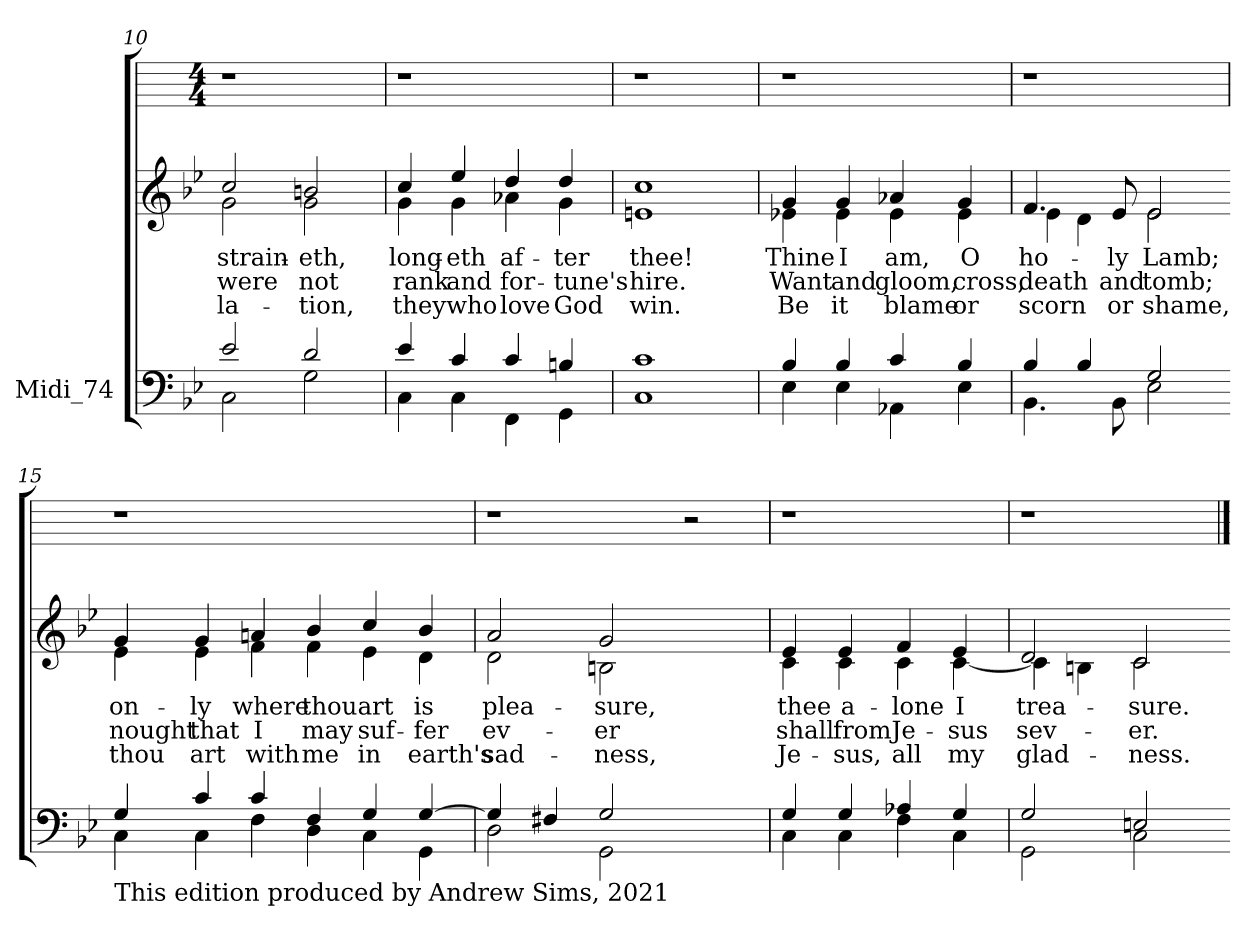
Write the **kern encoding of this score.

**kern	**kern	**text	**text	**text	**kern
*part3	*part2	*part2	*part2	*part2	*part1
*staff3	*staff2	*staff2	*staff2	*staff2	*staff1
*I"Midi_74	*	*	*	*	*
!!LO:LB:g=z
*clefF4	*clefG2	*	*	*	*
*k[b-e-]	*k[b-e-]	*	*	*	*
*B-:	*B-:	*	*	*	*
*	*	*	*	*	*M4/4
=10	=10	=10	=10	=10	=10
*^	*	*	*	*	*
!	!	!	!LO:LY:b	!LO:LY:b	!LO:LY:b	!
*	*	*^	*	*	*	*
2e-/	2C\	2cc/	2g\	-strain-	-were	la-	1r
!	!	!	!	!LO:LY:b	!LO:LY:b	!LO:LY:b	!
2d/	2G\	2bn/	2g\	-eth,	not	tion,	.
=11	=11	=11	=11	=11	=11	=11	=11
!	!	!	!	!LO:LY:b	!LO:LY:b	!LO:LY:b	!
4e-/	4C\	4cc/	4g\	long-	-rank	they	1r
!	!	!	!	!LO:LY:b	!LO:LY:b	!LO:LY:b	!
4c/	4C\	4ee-/	4g\	eth	and	who	.
!	!	!	!	!LO:LY:b	!LO:LY:b	!LO:LY:b	!
4c/	4FF\	4dd/	4a-X\	af-	-for-	-love	.
!	!	!	!	!LO:LY:b	!LO:LY:b	!LO:LY:b	!
4Bn/	4GG\	4dd/	4g\	ter	tune's	God	.
=12	=12	=12	=12	=12	=12	=12	=12
!	!	!	!	!LO:LY:b	!LO:LY:b	!LO:LY:b	!
1c/	1C\	1cc/	1en\	thee!	hire.	win.	1r
=13	=13	=13	=13	=13	=13	=13	=13
!	!	!	!	!LO:LY:b	!LO:LY:b	!LO:LY:b	!
4B-/	4E-\	4g/	4e-X\	Thine	Want	Be	1r
!	!	!	!	!LO:LY:b	!LO:LY:b	!LO:LY:b	!
4B-/	4E-\	4g/	4e-\	I	and	it	.
!	!	!	!	!LO:LY:b	!LO:LY:b	!LO:LY:b	!
4c/	4AA-X\	4a-X/	4e-\	am,	gloom,	blame	.
!	!	!	!	!LO:LY:b	!LO:LY:b	!LO:LY:b	!
4B-/	4E-\	4g/	4e-\	O	cross,	or	.
=14	=14	=14	=14	=14	=14	=14	=14
!	!	!	!	!LO:LY:b	!LO:LY:b	!LO:LY:b	!
4B-/	4.BB-\	4.f/	4e-\	ho-	-death	scorn	1r
4B-/	.	.	4d\	.	.	.	.
!	!	!	!	!LO:LY:b	!LO:LY:b	!LO:LY:b	!
.	8BB-\	8e-/	.	ly	and	or	.
!	!	!	!	!LO:LY:b	!LO:LY:b	!LO:LY:b	!
2G/	2E-\	2e-/	2e-\	Lamb;	tomb;	shame,	.
!!LO:LB:g=z
=15-	=15-	=15-	=15-	=15	=15	=15	=15
!LO:TX:b:t=This edition produced by Andrew Sims, 2021	!	!	!	!	!	!	!
!	!	!	!	!LO:LY:b	!LO:LY:b	!LO:LY:b	!
4G/	4C\	4g/	4e-\	on-	-nought	thou	1r
!	!	!	!	!LO:LY:b	!LO:LY:b	!LO:LY:b	!
4c/	4C\	4g/	4e-\	ly	that	art	.
!	!	!	!	!LO:LY:b	!LO:LY:b	!LO:LY:b	!
4c/	4F\	4an/	4f\	where	I	with	.
!	!	!	!	!LO:LY:b	!LO:LY:b	!LO:LY:b	!
4F/	4D\	4b-/	4f\	thou	may	me	.
!	!	!	!	!LO:LY:b	!LO:LY:b	!LO:LY:b	!
4G/	4C\	4cc/	4e-\	art	suf-	-in	2ryy
!	!	!	!	!LO:LY:b	!LO:LY:b	!LO:LY:b	!
[4G/	4GG\	4b-/	4d\	is	fer	earth's	.
=16	=16	=16	=16	=16	=16	=16	=16
!	!	!	!	!LO:LY:b	!LO:LY:b	!LO:LY:b	!
4G/]	2D\	2a/	2d\	plea-	-ev-	-sad-	1r
4F#X/	.	.	.	.	.	.	.
!	!	!	!	!LO:LY:b	!LO:LY:b	!LO:LY:b	!
2G/	2GG\	2g/	2Bn\	-sure,	er	ness,	.
2ryy	2ryy	2ryy	2ryy	.	.	.	2r
=17	=17	=17	=17	=17	=17	=17	=17
!	!	!	!	!LO:LY:b	!LO:LY:b	!LO:LY:b	!
4G/	4C\	4e-/	4c\	thee	shall	Je-	1r
!	!	!	!	!LO:LY:b	!LO:LY:b	!LO:LY:b	!
4G/	4C\	4e-/	4c\	-a-	-from	sus,	.
!	!	!	!	!LO:LY:b	!LO:LY:b	!LO:LY:b	!
4A-X/	4F\	4f/	4c\	lone	Je-	-all	.
!	!	!	!	!LO:LY:b	!LO:LY:b	!LO:LY:b	!
4G/	4C\	4e-/	[4c\	I	sus	my	.
=18	=18	=18	=18	=18	=18	=18	=18
!	!	!	!	!LO:LY:b	!LO:LY:b	!LO:LY:b	!
2G/	2GG\	2d/	4c\]	trea-	-sev-	-glad-	1r
.	.	.	4Bn\	.	.	.	.
!	!	!	!	!LO:LY:b	!LO:LY:b	!LO:LY:b	!
2En/	2C\	2c/	2c\	-sure.	er.	ness.	.
*v	*v	*	*	*	*	*	*
*	*v	*v	*	*	*	*
=-	=-	==	==	==	==
*-	*-	*-	*-	*-	*-
